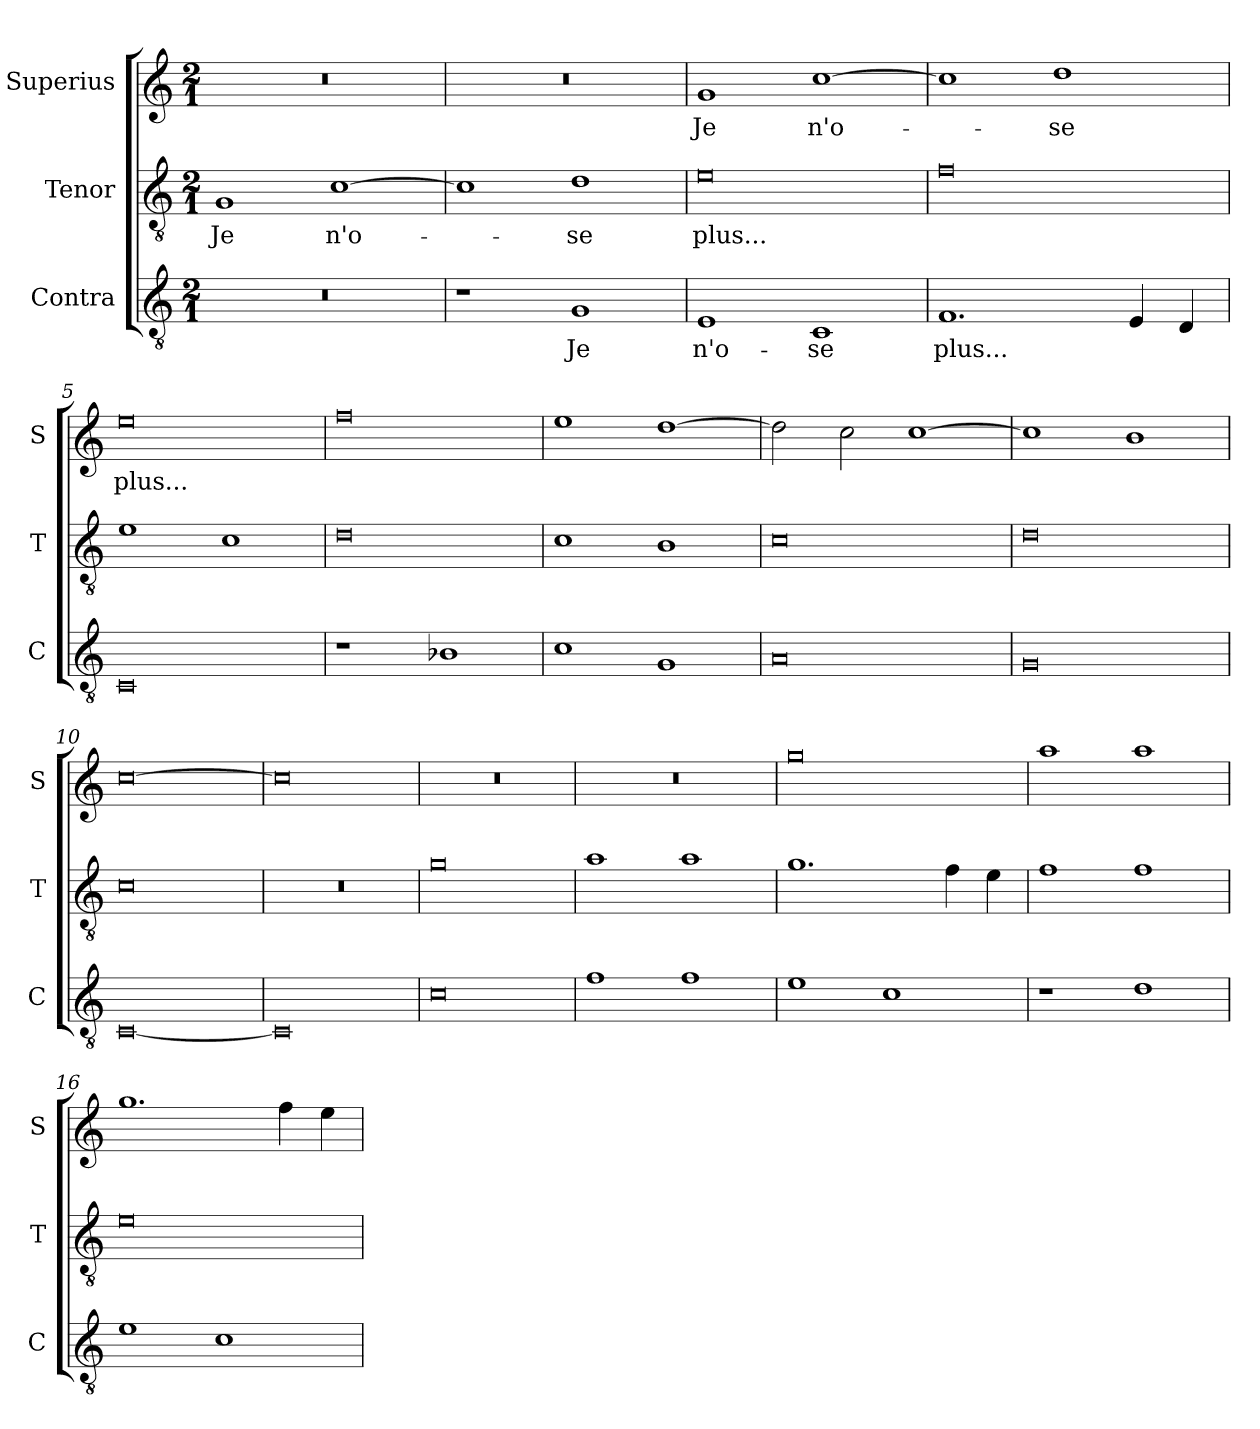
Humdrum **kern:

**kern	**text	**kern	**text	**kern	**text
*part3	*part3	*part2	*part2	*part1	*part1
*staff3	*staff3	*staff2	*staff2	*staff1	*staff1
*I"Contra	*	*I"Tenor	*	*I"Superius	*
*I'C	*	*I'T	*	*I'S	*
*clefGv2	*	*clefGv2	*	*clefG2	*
*k[]	*	*k[]	*	*k[]	*
*M2/1	*	*M2/1	*	*M2/1	*
=1	=1	=1	=1	=1	=1
0r	.	1G	Je	0r	.
.	.	[1c	n'o-	.	.
=2	=2	=2	=2	=2	=2
1r	.	1c]	.	0r	.
1G	Je	1d	-se	.	.
=3	=3	=3	=3	=3	=3
1E	n'o-	0e	plus...	1g	Je
1C	-se	.	.	[1cc	n'o-
=4	=4	=4	=4	=4	=4
1.F	plus...	0f	.	1cc]	.
.	.	.	.	1dd	-se
4E	.	.	.	.	.
4D	.	.	.	.	.
=5	=5	=5	=5	=5	=5
0C	.	1e	.	0ee	plus...
.	.	1c	.	.	.
=6	=6	=6	=6	=6	=6
1r	.	0d	.	0ff	.
1B-X	.	.	.	.	.
=7	=7	=7	=7	=7	=7
1c	.	1c	.	1ee	.
1G	.	1B	.	[1dd	.
=8	=8	=8	=8	=8	=8
0A	.	0c	.	2dd\]	.
.	.	.	.	2cc\	.
.	.	.	.	[1cc	.
=9	=9	=9	=9	=9	=9
0G	.	0d	.	1cc]	.
.	.	.	.	1b	.
=10	=10	=10	=10	=10	=10
[0C	.	0c	.	[0cc	.
=11	=11	=11	=11	=11	=11
0C]	.	0r	.	0cc]	.
=12	=12	=12	=12	=12	=12
0c	.	0g	.	0r	.
=13	=13	=13	=13	=13	=13
1f	.	1a	.	0r	.
1f	.	1a	.	.	.
=14	=14	=14	=14	=14	=14
1e	.	1.g	.	0gg	.
1c	.	.	.	.	.
.	.	4f\	.	.	.
.	.	4e\	.	.	.
=15	=15	=15	=15	=15	=15
1r	.	1f	.	1aa	.
1d	.	1f	.	1aa	.
=16	=16	=16	=16	=16	=16
1e	.	0e	.	1.gg	.
1c	.	.	.	.	.
.	.	.	.	4ff\	.
.	.	.	.	4ee\	.
=	=	=	=	=	=
*-	*-	*-	*-	*-	*-
